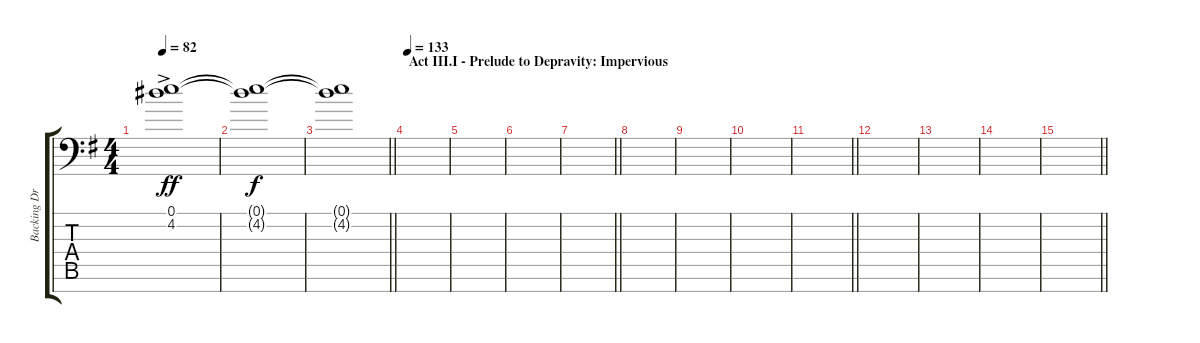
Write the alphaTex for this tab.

\track ("Backing Dropped A" "Backing Dr") {instrument distortionguitar}
\staff {score tabs}
\tuning (E4 B3 G3 D3 A2 E2 A1) {hide}
\ts (4 4)
\tempo 82
\clef f4
\ks eminor
(0.1{ac} 4.2).1{dy ff} |
(0.1{t} 4.2{t}).1{dy f} |
\barLineRight lightlight
(0.1{t} 4.2{t}).1 |
\section ("" "Act III.I - Prelude to Depravity: Impervious")
\tempo 133
|
|
|
\barLineRight lightlight
|
|
|
|
\barLineRight lightlight
|
|
|
|
\barLineRight lightlight
